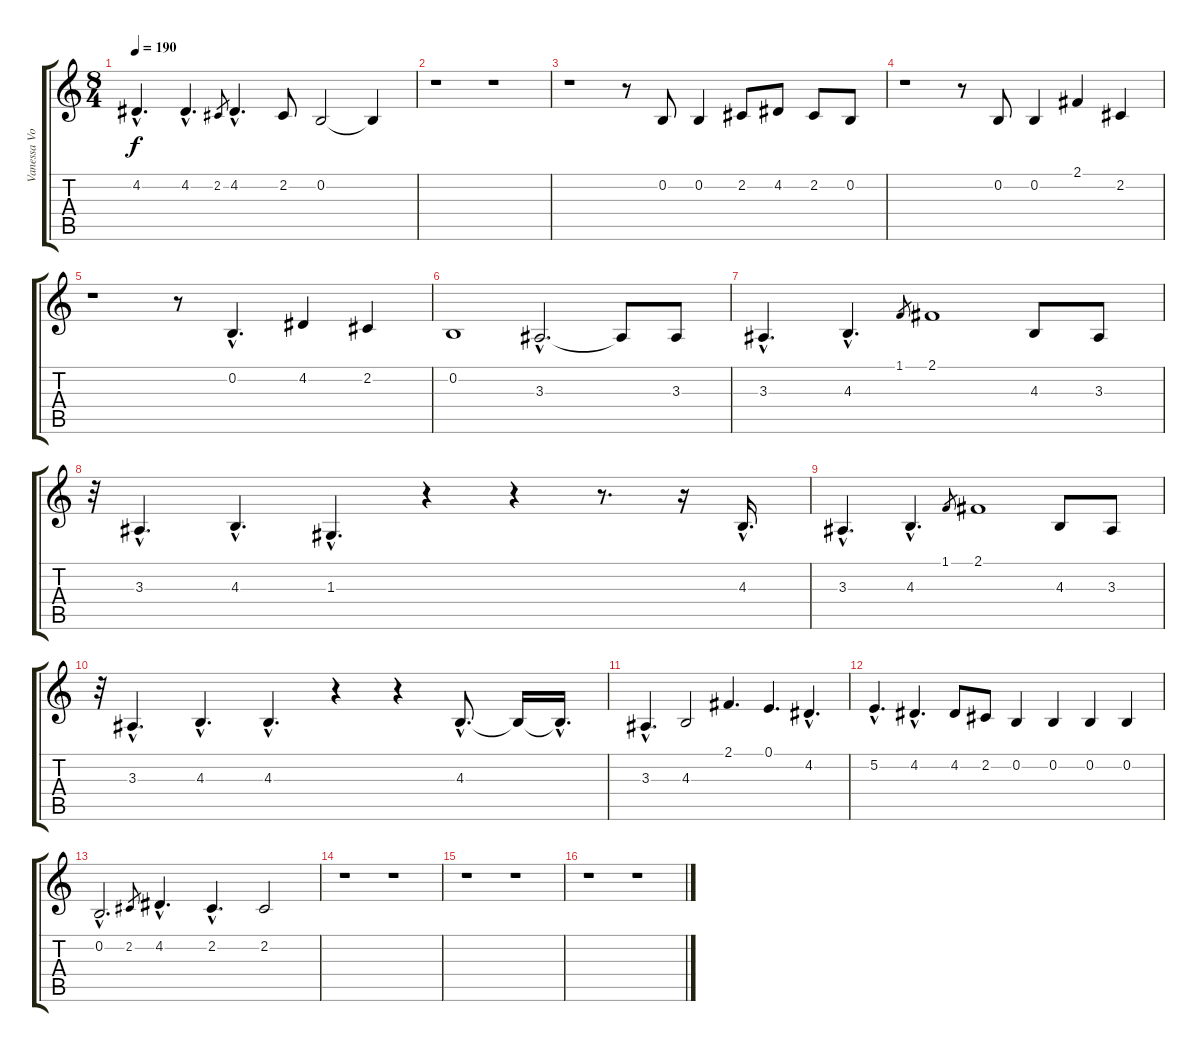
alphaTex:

\track ("Vanessa Vocals" "Vanessa Vo") {instrument acousticgrandpiano}
\staff {score tabs}
\tuning (E4 B3 G3 D3 A2 E2) {hide}
\ts (8 4)
\tempo 190
\clef g2
\ks c
4.2{hac}.4{d dy f} 4.2{hac}.4{d} 2.2.8{gr} 4.2{hac}.4{d} 2.2.8 0.2.2 0.2{t}.4 |
r.1 r.1 |
r.1 r.8 0.2.8 0.2.4 2.2.8 4.2.8 2.2.8 0.2.8 |
r.1 r.8 0.2.8 0.2.4 2.1.4 2.2.4 |
r.1 r.8 0.2{hac}.4{d} 4.2.4 2.2.4 |
0.2.1 3.3{hac}.2{d} 3.3{t}.8 3.3.8 |
3.3{hac}.4{d} 4.3{hac}.4{d} 1.1.8{gr} 2.1.1 4.3.8 3.3.8 |
r.32 3.3{hac}.4{d} 4.3{hac}.4{d} 1.3{hac}.4{d} r.4 r.4 r.8{d} r.16 4.3{hac}.16{d} |
3.3{hac}.4{d} 4.3{hac}.4{d} 1.1.8{gr} 2.1.1 4.3.8 3.3.8 |
r.32 3.3{hac}.4{d} 4.3{hac}.4{d} 4.3{hac}.4{d} r.4 r.4 4.3{hac}.8{d} 4.3{t}.16 4.3{hac t}.16{d} |
3.3{hac}.4{d} 4.3.2 2.1.4{d} 0.1.4{d} 4.2{hac}.4{d} |
5.2{hac}.4{d} 4.2{hac}.4{d} 4.2.8 2.2.8 0.2.4 0.2.4 0.2.4 0.2.4 |
0.2{hac}.2{d} 2.2.8{gr} 4.2{hac}.4{d} 2.2{hac}.4{d} 2.2.2 |
r.1 r.1 |
r.1 r.1 |
r.1 r.1
